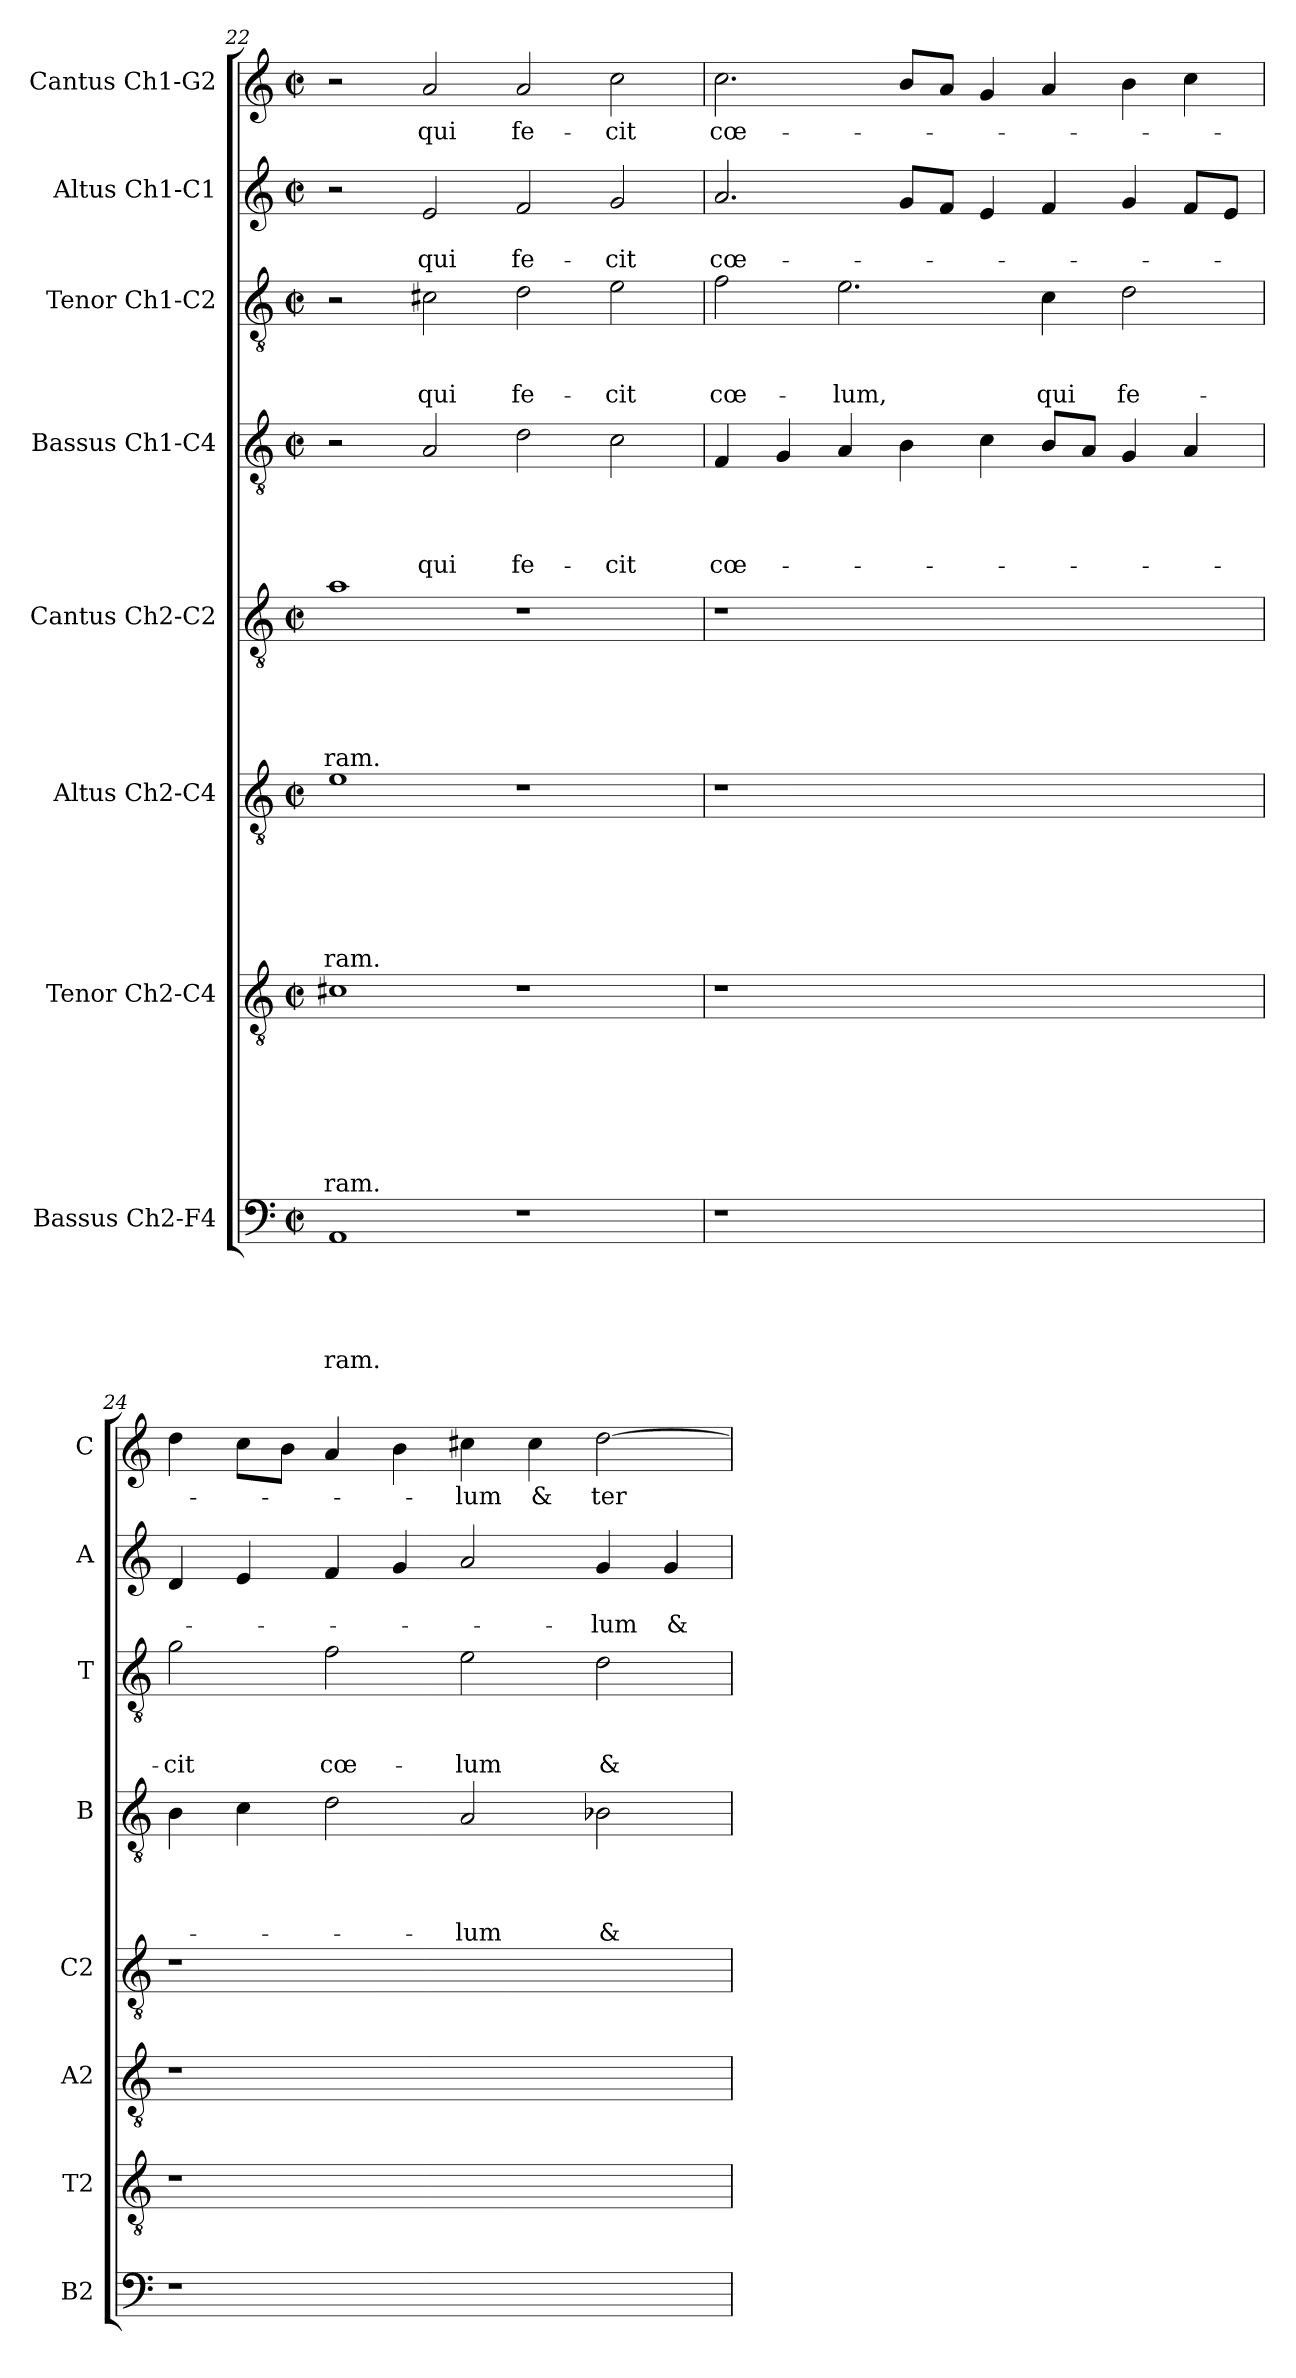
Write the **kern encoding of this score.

**kern	**text	**text	**text	**text	**text	**kern	**text	**text	**text	**text	**text	**text	**text	**kern	**text	**text	**text	**text	**text	**text	**kern	**text	**text	**text	**text	**text	**kern	**text	**text	**text	**text	**kern	**text	**text	**text	**kern	**text	**text	**kern	**text
*part8	*part8	*part8	*part8	*part8	*part8	*part7	*part7	*part7	*part7	*part7	*part7	*part7	*part7	*part6	*part6	*part6	*part6	*part6	*part6	*part6	*part5	*part5	*part5	*part5	*part5	*part5	*part4	*part4	*part4	*part4	*part4	*part3	*part3	*part3	*part3	*part2	*part2	*part2	*part1	*part1
*staff8	*staff8	*staff8	*staff8	*staff8	*staff8	*staff7	*staff7	*staff7	*staff7	*staff7	*staff7	*staff7	*staff7	*staff6	*staff6	*staff6	*staff6	*staff6	*staff6	*staff6	*staff5	*staff5	*staff5	*staff5	*staff5	*staff5	*staff4	*staff4	*staff4	*staff4	*staff4	*staff3	*staff3	*staff3	*staff3	*staff2	*staff2	*staff2	*staff1	*staff1
*I"Bassus Ch2-F4	*	*	*	*	*	*I"Tenor Ch2-C4	*	*	*	*	*	*	*	*I"Altus Ch2-C4	*	*	*	*	*	*	*I"Cantus Ch2-C2	*	*	*	*	*	*I"Bassus Ch1-C4	*	*	*	*	*I"Tenor Ch1-C2	*	*	*	*I"Altus Ch1-C1	*	*	*I"Cantus Ch1-G2	*
*I'B2	*	*	*	*	*	*I'T2	*	*	*	*	*	*	*	*I'A2	*	*	*	*	*	*	*I'C2	*	*	*	*	*	*I'B	*	*	*	*	*I'T	*	*	*	*I'A	*	*	*I'C	*
*clefF4	*	*	*	*	*	*clefGv2	*	*	*	*	*	*	*	*clefGv2	*	*	*	*	*	*	*clefGv2	*	*	*	*	*	*clefGv2	*	*	*	*	*clefGv2	*	*	*	*clefG2	*	*	*clefG2	*
*k[]	*	*	*	*	*	*k[]	*	*	*	*	*	*	*	*k[]	*	*	*	*	*	*	*k[]	*	*	*	*	*	*k[]	*	*	*	*	*k[]	*	*	*	*k[]	*	*	*k[]	*
*C:	*	*	*	*	*	*C:	*	*	*	*	*	*	*	*C:	*	*	*	*	*	*	*C:	*	*	*	*	*	*C:	*	*	*	*	*C:	*	*	*	*C:	*	*	*C:	*
*M2/2	*	*	*	*	*	*M2/2	*	*	*	*	*	*	*	*M2/2	*	*	*	*	*	*	*M2/2	*	*	*	*	*	*M2/2	*	*	*	*	*M2/2	*	*	*	*M2/2	*	*	*M2/2	*
*met(c|)	*	*	*	*	*	*met(c|)	*	*	*	*	*	*	*	*met(c|)	*	*	*	*	*	*	*met(c|)	*	*	*	*	*	*met(c|)	*	*	*	*	*met(c|)	*	*	*	*met(c|)	*	*	*met(c|)	*
=22	=22	=22	=22	=22	=22	=22	=22	=22	=22	=22	=22	=22	=22	=22	=22	=22	=22	=22	=22	=22	=22	=22	=22	=22	=22	=22	=22	=22	=22	=22	=22	=22	=22	=22	=22	=22	=22	=22	=22	=22
!	!	!	!	!	!LO:LY:b	!	!	!	!	!	!	!	!LO:LY:b	!	!	!	!	!	!	!LO:LY:b	!	!	!	!	!	!LO:LY:b	!	!	!	!	!	!	!	!	!	!	!	!	!	!
1AA	.	.	.	.	-ram.	1c#X	.	.	.	.	.	.	-ram.	1e	.	.	.	.	.	-ram.	1a	.	.	.	.	-ram.	2r	.	.	.	.	2r	.	.	.	2r	.	.	2r	.
!	!	!	!	!	!	!	!	!	!	!	!	!	!	!	!	!	!	!	!	!	!	!	!	!	!	!	!	!	!	!	!LO:LY:b	!	!	!	!LO:LY:b	!	!	!LO:LY:b	!	!LO:LY:b
.	.	.	.	.	.	.	.	.	.	.	.	.	.	.	.	.	.	.	.	.	.	.	.	.	.	.	2A/	.	.	.	qui	2c#X\	.	.	qui	2e/	.	qui	2a/	qui
!	!	!	!	!	!	!	!	!	!	!	!	!	!	!	!	!	!	!	!	!	!	!	!	!	!	!	!	!	!	!	!LO:LY:b	!	!	!	!LO:LY:b	!	!	!LO:LY:b	!	!LO:LY:b
1r	.	.	.	.	.	1r	.	.	.	.	.	.	.	1r	.	.	.	.	.	.	1r	.	.	.	.	.	2d\	.	.	.	fe-	2d\	.	.	fe-	2f/	.	fe-	2a/	fe-
!	!	!	!	!	!	!	!	!	!	!	!	!	!	!	!	!	!	!	!	!	!	!	!	!	!	!	!	!	!	!	!LO:LY:b	!	!	!	!LO:LY:b	!	!	!LO:LY:b	!	!LO:LY:b
.	.	.	.	.	.	.	.	.	.	.	.	.	.	.	.	.	.	.	.	.	.	.	.	.	.	.	2c\	.	.	.	-cit	2e\	.	.	-cit	2g/	.	-cit	2cc\	-cit
=23	=23	=23	=23	=23	=23	=23	=23	=23	=23	=23	=23	=23	=23	=23	=23	=23	=23	=23	=23	=23	=23	=23	=23	=23	=23	=23	=23	=23	=23	=23	=23	=23	=23	=23	=23	=23	=23	=23	=23	=23
!	!	!	!	!	!	!	!	!	!	!	!	!	!	!	!	!	!	!	!	!	!	!	!	!	!	!	!	!	!	!	!LO:LY:b	!	!	!	!LO:LY:b	!	!	!LO:LY:b	!	!LO:LY:b
1r	.	.	.	.	.	1r	.	.	.	.	.	.	.	1r	.	.	.	.	.	.	1r	.	.	.	.	.	4F/	.	.	.	cœ-	2f\	.	.	cœ-	2.a/	.	cœ-	2.cc\	cœ-
.	.	.	.	.	.	.	.	.	.	.	.	.	.	.	.	.	.	.	.	.	.	.	.	.	.	.	4G/	.	.	.	.	.	.	.	.	.	.	.	.	.
!	!	!	!	!	!	!	!	!	!	!	!	!	!	!	!	!	!	!	!	!	!	!	!	!	!	!	!	!	!	!	!	!	!	!	!LO:LY:b	!	!	!	!	!
.	.	.	.	.	.	.	.	.	.	.	.	.	.	.	.	.	.	.	.	.	.	.	.	.	.	.	4A/	.	.	.	.	2.e\	.	.	-lum,	.	.	.	.	.
.	.	.	.	.	.	.	.	.	.	.	.	.	.	.	.	.	.	.	.	.	.	.	.	.	.	.	4B\	.	.	.	.	.	.	.	.	8g/L	.	.	8b/L	.
.	.	.	.	.	.	.	.	.	.	.	.	.	.	.	.	.	.	.	.	.	.	.	.	.	.	.	.	.	.	.	.	.	.	.	.	8f/J	.	.	8a/J	.
1ryy	.	.	.	.	.	1ryy	.	.	.	.	.	.	.	1ryy	.	.	.	.	.	.	1ryy	.	.	.	.	.	4c\	.	.	.	.	.	.	.	.	4e/	.	.	4g/	.
!	!	!	!	!	!	!	!	!	!	!	!	!	!	!	!	!	!	!	!	!	!	!	!	!	!	!	!	!	!	!	!	!	!	!	!LO:LY:b	!	!	!	!	!
.	.	.	.	.	.	.	.	.	.	.	.	.	.	.	.	.	.	.	.	.	.	.	.	.	.	.	8B/L	.	.	.	.	4c\	.	.	qui	4f/	.	.	4a/	.
.	.	.	.	.	.	.	.	.	.	.	.	.	.	.	.	.	.	.	.	.	.	.	.	.	.	.	8A/J	.	.	.	.	.	.	.	.	.	.	.	.	.
!	!	!	!	!	!	!	!	!	!	!	!	!	!	!	!	!	!	!	!	!	!	!	!	!	!	!	!	!	!	!	!	!	!	!	!LO:LY:b	!	!	!	!	!
.	.	.	.	.	.	.	.	.	.	.	.	.	.	.	.	.	.	.	.	.	.	.	.	.	.	.	4G/	.	.	.	.	2d\	.	.	fe-	4g/	.	.	4b\	.
.	.	.	.	.	.	.	.	.	.	.	.	.	.	.	.	.	.	.	.	.	.	.	.	.	.	.	4A/	.	.	.	.	.	.	.	.	8f/L	.	.	4cc\	.
.	.	.	.	.	.	.	.	.	.	.	.	.	.	.	.	.	.	.	.	.	.	.	.	.	.	.	.	.	.	.	.	.	.	.	.	8e/J	.	.	.	.
=24	=24	=24	=24	=24	=24	=24	=24	=24	=24	=24	=24	=24	=24	=24	=24	=24	=24	=24	=24	=24	=24	=24	=24	=24	=24	=24	=24	=24	=24	=24	=24	=24	=24	=24	=24	=24	=24	=24	=24	=24
!	!	!	!	!	!	!	!	!	!	!	!	!	!	!	!	!	!	!	!	!	!	!	!	!	!	!	!	!	!	!	!	!	!	!	!LO:LY:b	!	!	!	!	!
1r	.	.	.	.	.	1r	.	.	.	.	.	.	.	1r	.	.	.	.	.	.	1r	.	.	.	.	.	4B\	.	.	.	.	2g\	.	.	-cit	4d/	.	.	4dd\	.
.	.	.	.	.	.	.	.	.	.	.	.	.	.	.	.	.	.	.	.	.	.	.	.	.	.	.	4c\	.	.	.	.	.	.	.	.	4e/	.	.	8cc\L	.
.	.	.	.	.	.	.	.	.	.	.	.	.	.	.	.	.	.	.	.	.	.	.	.	.	.	.	.	.	.	.	.	.	.	.	.	.	.	.	8b\J	.
!	!	!	!	!	!	!	!	!	!	!	!	!	!	!	!	!	!	!	!	!	!	!	!	!	!	!	!	!	!	!	!	!	!	!	!LO:LY:b	!	!	!	!	!
.	.	.	.	.	.	.	.	.	.	.	.	.	.	.	.	.	.	.	.	.	.	.	.	.	.	.	2d\	.	.	.	.	2f\	.	.	cœ-	4f/	.	.	4a/	.
.	.	.	.	.	.	.	.	.	.	.	.	.	.	.	.	.	.	.	.	.	.	.	.	.	.	.	.	.	.	.	.	.	.	.	.	4g/	.	.	4b\	.
!	!	!	!	!	!	!	!	!	!	!	!	!	!	!	!	!	!	!	!	!	!	!	!	!	!	!	!	!	!	!	!LO:LY:b	!	!	!	!LO:LY:b	!	!	!	!	!LO:LY:b
1ryy	.	.	.	.	.	1ryy	.	.	.	.	.	.	.	1ryy	.	.	.	.	.	.	1ryy	.	.	.	.	.	2A/	.	.	.	-lum	2e\	.	.	-lum	2a/	.	.	4cc#X\	-lum
!	!	!	!	!	!	!	!	!	!	!	!	!	!	!	!	!	!	!	!	!	!	!	!	!	!	!	!	!	!	!	!	!	!	!	!	!	!	!	!	!LO:LY:b
.	.	.	.	.	.	.	.	.	.	.	.	.	.	.	.	.	.	.	.	.	.	.	.	.	.	.	.	.	.	.	.	.	.	.	.	.	.	.	4cc#\	&
!	!	!	!	!	!	!	!	!	!	!	!	!	!	!	!	!	!	!	!	!	!	!	!	!	!	!	!	!	!	!	!LO:LY:b	!	!	!	!LO:LY:b	!	!	!LO:LY:b	!	!LO:LY:b
.	.	.	.	.	.	.	.	.	.	.	.	.	.	.	.	.	.	.	.	.	.	.	.	.	.	.	2B-X\	.	.	.	&	2d\	.	.	&	4g/	.	-lum	[2dd\	ter-
!	!	!	!	!	!	!	!	!	!	!	!	!	!	!	!	!	!	!	!	!	!	!	!	!	!	!	!	!	!	!	!	!	!	!	!	!	!	!LO:LY:b	!	!
.	.	.	.	.	.	.	.	.	.	.	.	.	.	.	.	.	.	.	.	.	.	.	.	.	.	.	.	.	.	.	.	.	.	.	.	4g/	.	&	.	.
=	=	=	=	=	=	=	=	=	=	=	=	=	=	=	=	=	=	=	=	=	=	=	=	=	=	=	=	=	=	=	=	=	=	=	=	=	=	=	=	=
*-	*-	*-	*-	*-	*-	*-	*-	*-	*-	*-	*-	*-	*-	*-	*-	*-	*-	*-	*-	*-	*-	*-	*-	*-	*-	*-	*-	*-	*-	*-	*-	*-	*-	*-	*-	*-	*-	*-	*-	*-
